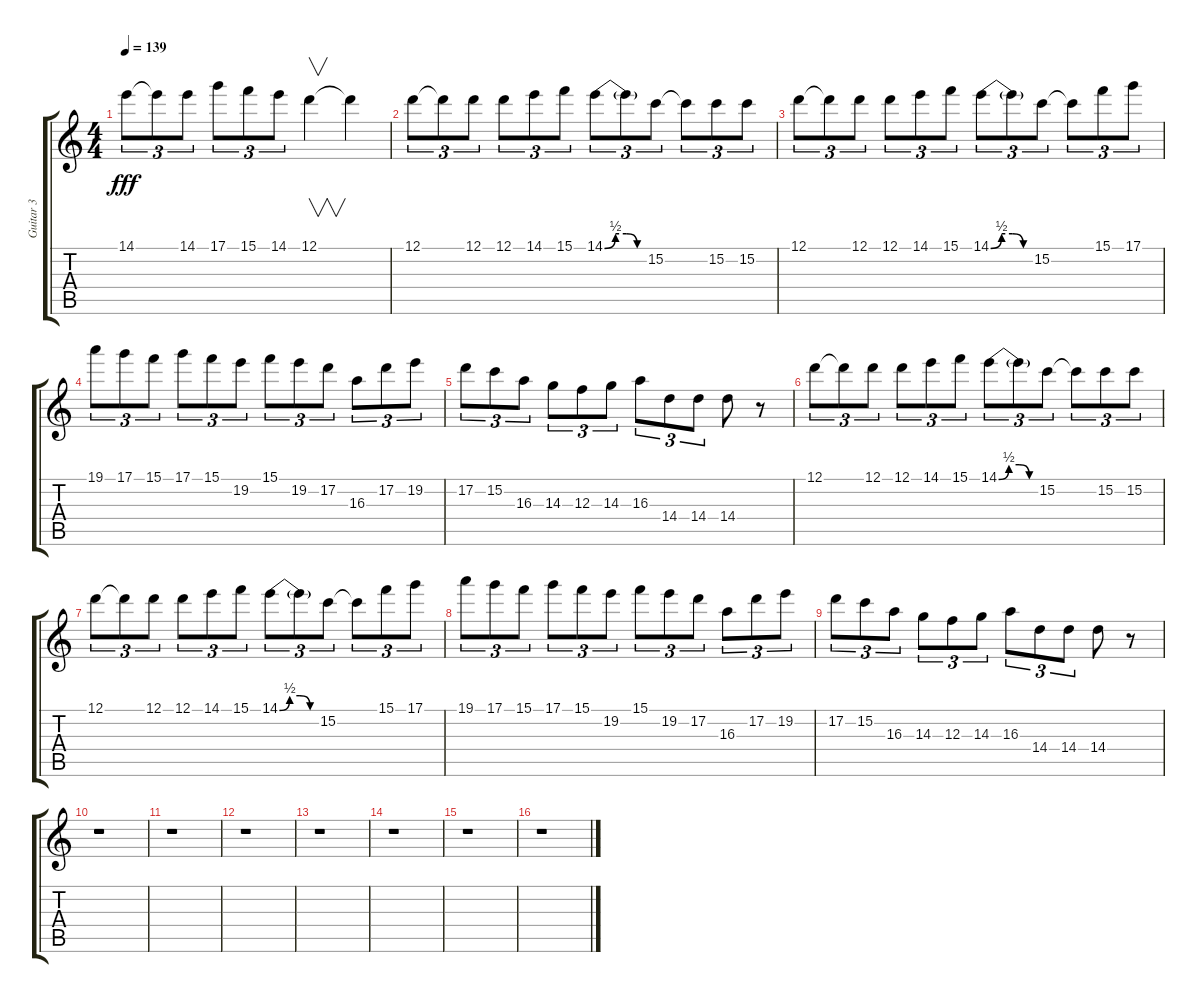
\track ("Guitar 3" "Guitar 3") {instrument overdrivenguitar}
\staff {score tabs}
\tuning (D4 A3 F3 C3 G2 D2) {hide}
\ts (4 4)
\tempo 139
\clef g2
\ks c
14.1.8{tu (3 2) dy fff} 14.1{t}.8{tu (3 2)} 14.1.8{tu (3 2)} 17.1.8{tu (3 2)} 15.1.8{tu (3 2)} 14.1.8{tu (3 2)} 12.1.4{v} 12.1{t}.4 |
12.1.8{tu (3 2)} 12.1{t}.8{tu (3 2)} 12.1.8{tu (3 2)} 12.1.8{tu (3 2)} 14.1.8{tu (3 2)} 15.1.8{tu (3 2)} 14.1{be (custom 0 0 15 2 30 2 45 0 60 0)}.8{tu (3 2)} 14.1{t}.8{tu (3 2)} 15.2.8{tu (3 2)} 15.2{t}.8{tu (3 2)} 15.2.8{tu (3 2)} 15.2.8{tu (3 2)} |
12.1.8{tu (3 2)} 12.1{t}.8{tu (3 2)} 12.1.8{tu (3 2)} 12.1.8{tu (3 2)} 14.1.8{tu (3 2)} 15.1.8{tu (3 2)} 14.1{be (custom 0 0 15 2 30 2 45 0 60 0)}.8{tu (3 2)} 14.1{t}.8{tu (3 2)} 15.2.8{tu (3 2)} 15.2{t}.8{tu (3 2)} 15.1.8{tu (3 2)} 17.1.8{tu (3 2)} |
19.1.8{tu (3 2)} 17.1.8{tu (3 2)} 15.1.8{tu (3 2)} 17.1.8{tu (3 2)} 15.1.8{tu (3 2)} 19.2.8{tu (3 2)} 15.1.8{tu (3 2)} 19.2.8{tu (3 2)} 17.2.8{tu (3 2)} 16.3.8{tu (3 2)} 17.2.8{tu (3 2)} 19.2.8{tu (3 2)} |
17.2.8{tu (3 2)} 15.2.8{tu (3 2)} 16.3.8{tu (3 2)} 14.3.8{tu (3 2)} 12.3.8{tu (3 2)} 14.3.8{tu (3 2)} 16.3.8{tu (3 2)} 14.4.8{tu (3 2)} 14.4.8{tu (3 2)} 14.4.8 r.8 |
12.1.8{tu (3 2)} 12.1{t}.8{tu (3 2)} 12.1.8{tu (3 2)} 12.1.8{tu (3 2)} 14.1.8{tu (3 2)} 15.1.8{tu (3 2)} 14.1{be (custom 0 0 15 2 30 2 45 0 60 0)}.8{tu (3 2)} 14.1{t}.8{tu (3 2)} 15.2.8{tu (3 2)} 15.2{t}.8{tu (3 2)} 15.2.8{tu (3 2)} 15.2.8{tu (3 2)} |
12.1.8{tu (3 2)} 12.1{t}.8{tu (3 2)} 12.1.8{tu (3 2)} 12.1.8{tu (3 2)} 14.1.8{tu (3 2)} 15.1.8{tu (3 2)} 14.1{be (custom 0 0 15 2 30 2 45 0 60 0)}.8{tu (3 2)} 14.1{t}.8{tu (3 2)} 15.2.8{tu (3 2)} 15.2{t}.8{tu (3 2)} 15.1.8{tu (3 2)} 17.1.8{tu (3 2)} |
19.1.8{tu (3 2)} 17.1.8{tu (3 2)} 15.1.8{tu (3 2)} 17.1.8{tu (3 2)} 15.1.8{tu (3 2)} 19.2.8{tu (3 2)} 15.1.8{tu (3 2)} 19.2.8{tu (3 2)} 17.2.8{tu (3 2)} 16.3.8{tu (3 2)} 17.2.8{tu (3 2)} 19.2.8{tu (3 2)} |
17.2.8{tu (3 2)} 15.2.8{tu (3 2)} 16.3.8{tu (3 2)} 14.3.8{tu (3 2)} 12.3.8{tu (3 2)} 14.3.8{tu (3 2)} 16.3.8{tu (3 2)} 14.4.8{tu (3 2)} 14.4.8{tu (3 2)} 14.4.8 r.8 |
r.1 |
r.1 |
r.1 |
r.1 |
r.1 |
r.1 |
r.1
